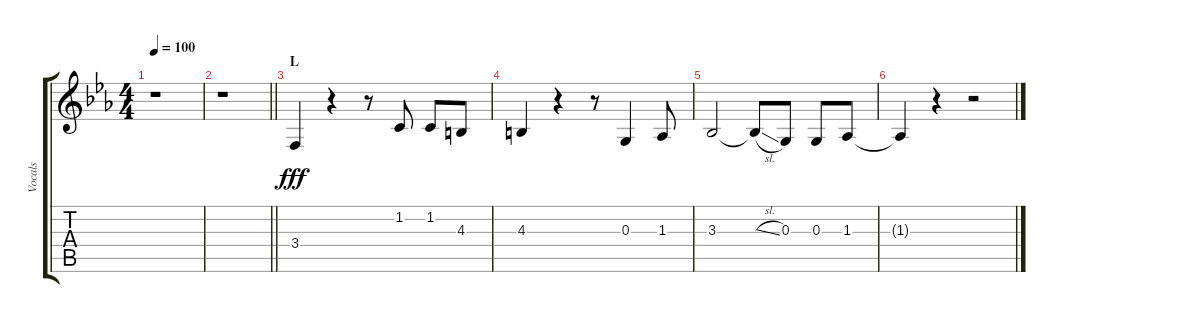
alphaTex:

\track ("Vocals" "Vocals") {instrument voiceoohs}
\staff {score tabs}
\tuning (E4 B3 G3 D3 A2 E2) {hide}
\ts (4 4)
\tempo 100
\clef g2
\ks eb
r.1{dy f} |
\barLineRight lightlight
r.1 |
\section ("" "L")
3.4.4{dy fff} r.4 r.8 1.2.8 1.2.8 4.3.8 |
4.3.4 r.4 r.8 0.3.4 1.3.8 |
3.3.2 3.3{sl t}.8 0.3.8 0.3.8 1.3.8 |
1.3{t}.4 r.4 r.2
